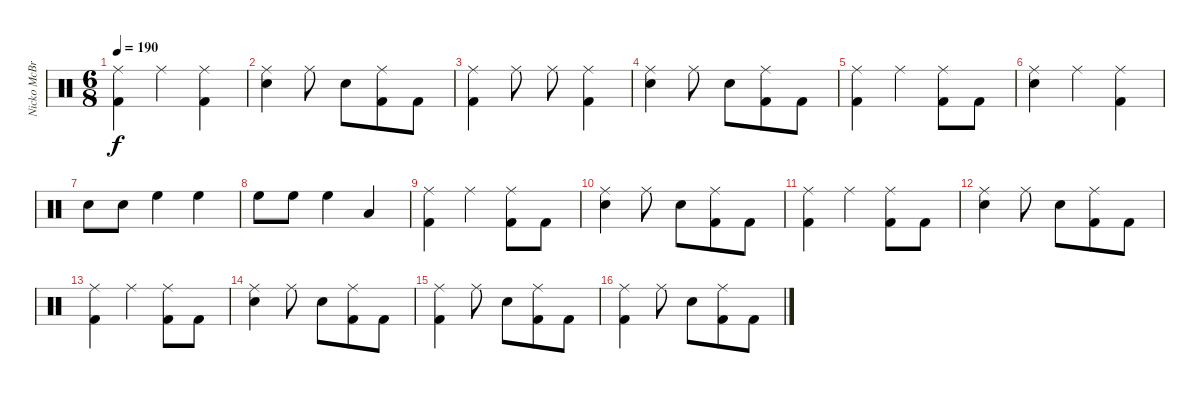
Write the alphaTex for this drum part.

\track ("Nicko McBrain" "Nicko McBr") {instrument percussion}
\staff {score}
\articulation defaults
\ts (6 8)
\tempo 190
\clef neutral
\ks c
("Ride (middle)" "Kick (hit) 2").4{dy f} "Ride (middle)".4 ("Ride (middle)" "Kick (hit) 2").4 |
("Ride (middle)" "Snare (hit) 2").4 "Ride (middle)".8 "Snare (hit) 2".8 ("Ride (middle)" "Kick (hit) 2").8 "Kick (hit) 2".8 |
("Ride (middle)" "Kick (hit) 2").4 "Ride (middle)".8 "Ride (middle)".8 ("Ride (middle)" "Kick (hit) 2").4 |
("Ride (middle)" "Snare (hit) 2").4 "Ride (middle)".8 "Snare (hit) 2".8 ("Ride (middle)" "Kick (hit) 2").8 "Kick (hit) 2".8 |
("Ride (middle)" "Kick (hit) 2").4 "Ride (middle)".4 ("Ride (middle)" "Kick (hit) 2").8 "Kick (hit) 2".8 |
("Ride (middle)" "Snare (hit) 2").4 "Ride (middle)".4 ("Ride (middle)" "Kick (hit) 2").4 |
"Snare (hit) 2".8 "Snare (hit) 2".8 "High Floor Tom (hit)".4 "High Floor Tom (hit)".4 |
"High Floor Tom (hit)".8 "High Floor Tom (hit)".8 "High Floor Tom (hit)".4 "Low Tom (hit)".4 |
("Ride (middle)" "Kick (hit) 2").4 "Ride (middle)".4 ("Ride (middle)" "Kick (hit) 2").8 "Kick (hit) 2".8 |
("Ride (middle)" "Snare (hit) 2").4 "Ride (middle)".8 "Snare (hit) 2".8 ("Ride (middle)" "Kick (hit) 2").8 "Kick (hit) 2".8 |
("Ride (middle)" "Kick (hit) 2").4 "Ride (middle)".4 ("Ride (middle)" "Kick (hit) 2").8 "Kick (hit) 2".8 |
("Ride (middle)" "Snare (hit) 2").4 "Ride (middle)".8 "Snare (hit) 2".8 ("Ride (middle)" "Kick (hit) 2").8 "Kick (hit) 2".8 |
("Ride (middle)" "Kick (hit) 2").4 "Ride (middle)".4 ("Ride (middle)" "Kick (hit) 2").8 "Kick (hit) 2".8 |
("Ride (middle)" "Snare (hit) 2").4 "Ride (middle)".8 "Snare (hit) 2".8 ("Ride (middle)" "Kick (hit) 2").8 "Kick (hit) 2".8 |
("Ride (middle)" "Kick (hit) 2").4 "Ride (middle)".8 "Snare (hit) 2".8 ("Ride (middle)" "Kick (hit) 2").8 "Kick (hit) 2".8 |
("Ride (middle)" "Kick (hit) 2").4 "Ride (middle)".8 "Snare (hit) 2".8 ("Ride (middle)" "Kick (hit) 2").8 "Kick (hit) 2".8
